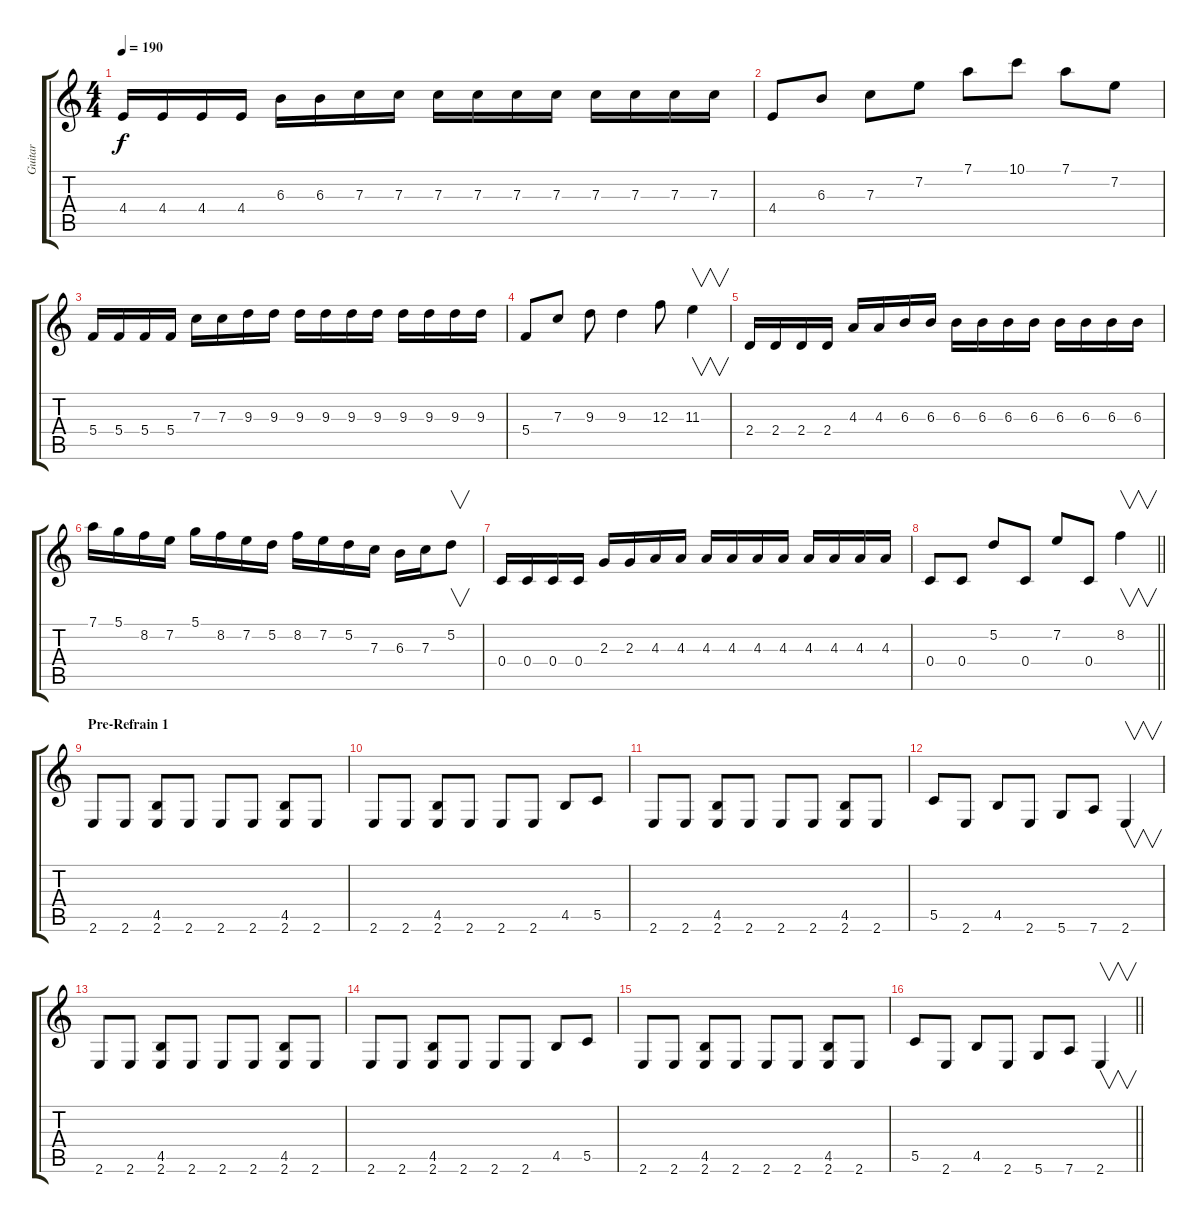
\track ("Guitar" "Guitar") {instrument distortionguitar}
\staff {score tabs}
\tuning (D4 A3 F3 C3 G2 D2) {hide}
\ts (4 4)
\tempo 190
\clef g2
\ks c
4.4.16{dy f} 4.4.16 4.4.16 4.4.16 6.3.16 6.3.16 7.3.16 7.3.16 7.3.16 7.3.16 7.3.16 7.3.16 7.3.16 7.3.16 7.3.16 7.3.16 |
4.4.8 6.3.8 7.3.8 7.2.8 7.1.8 10.1.8 7.1.8 7.2.8 |
5.4.16 5.4.16 5.4.16 5.4.16 7.3.16 7.3.16 9.3.16 9.3.16 9.3.16 9.3.16 9.3.16 9.3.16 9.3.16 9.3.16 9.3.16 9.3.16 |
5.4.8 7.3.8 9.3.8 9.3.4 12.3.8 11.3.4{v} |
2.4.16 2.4.16 2.4.16 2.4.16 4.3.16 4.3.16 6.3.16 6.3.16 6.3.16 6.3.16 6.3.16 6.3.16 6.3.16 6.3.16 6.3.16 6.3.16 |
7.1.16 5.1.16 8.2.16 7.2.16 5.1.16 8.2.16 7.2.16 5.2.16 8.2.16 7.2.16 5.2.16 7.3.16 6.3.16 7.3.16 5.2.8{v} |
0.4.16 0.4.16 0.4.16 0.4.16 2.3.16 2.3.16 4.3.16 4.3.16 4.3.16 4.3.16 4.3.16 4.3.16 4.3.16 4.3.16 4.3.16 4.3.16 |
\barLineRight lightlight
0.4.8 0.4.8 5.2.8 0.4.8 7.2.8 0.4.8 8.2.4{v} |
\section ("" "Pre-Refrain 1")
2.6.8 2.6.8 (4.5 2.6).8 2.6.8 2.6.8 2.6.8 (4.5 2.6).8 2.6.8 |
2.6.8 2.6.8 (4.5 2.6).8 2.6.8 2.6.8 2.6.8 4.5.8 5.5.8 |
2.6.8 2.6.8 (4.5 2.6).8 2.6.8 2.6.8 2.6.8 (4.5 2.6).8 2.6.8 |
5.5.8 2.6.8 4.5.8 2.6.8 5.6.8 7.6.8 2.6.4{v} |
2.6.8 2.6.8 (4.5 2.6).8 2.6.8 2.6.8 2.6.8 (4.5 2.6).8 2.6.8 |
2.6.8 2.6.8 (4.5 2.6).8 2.6.8 2.6.8 2.6.8 4.5.8 5.5.8 |
2.6.8 2.6.8 (4.5 2.6).8 2.6.8 2.6.8 2.6.8 (4.5 2.6).8 2.6.8 |
\barLineRight lightlight
5.5.8 2.6.8 4.5.8 2.6.8 5.6.8 7.6.8 2.6.4{v}
